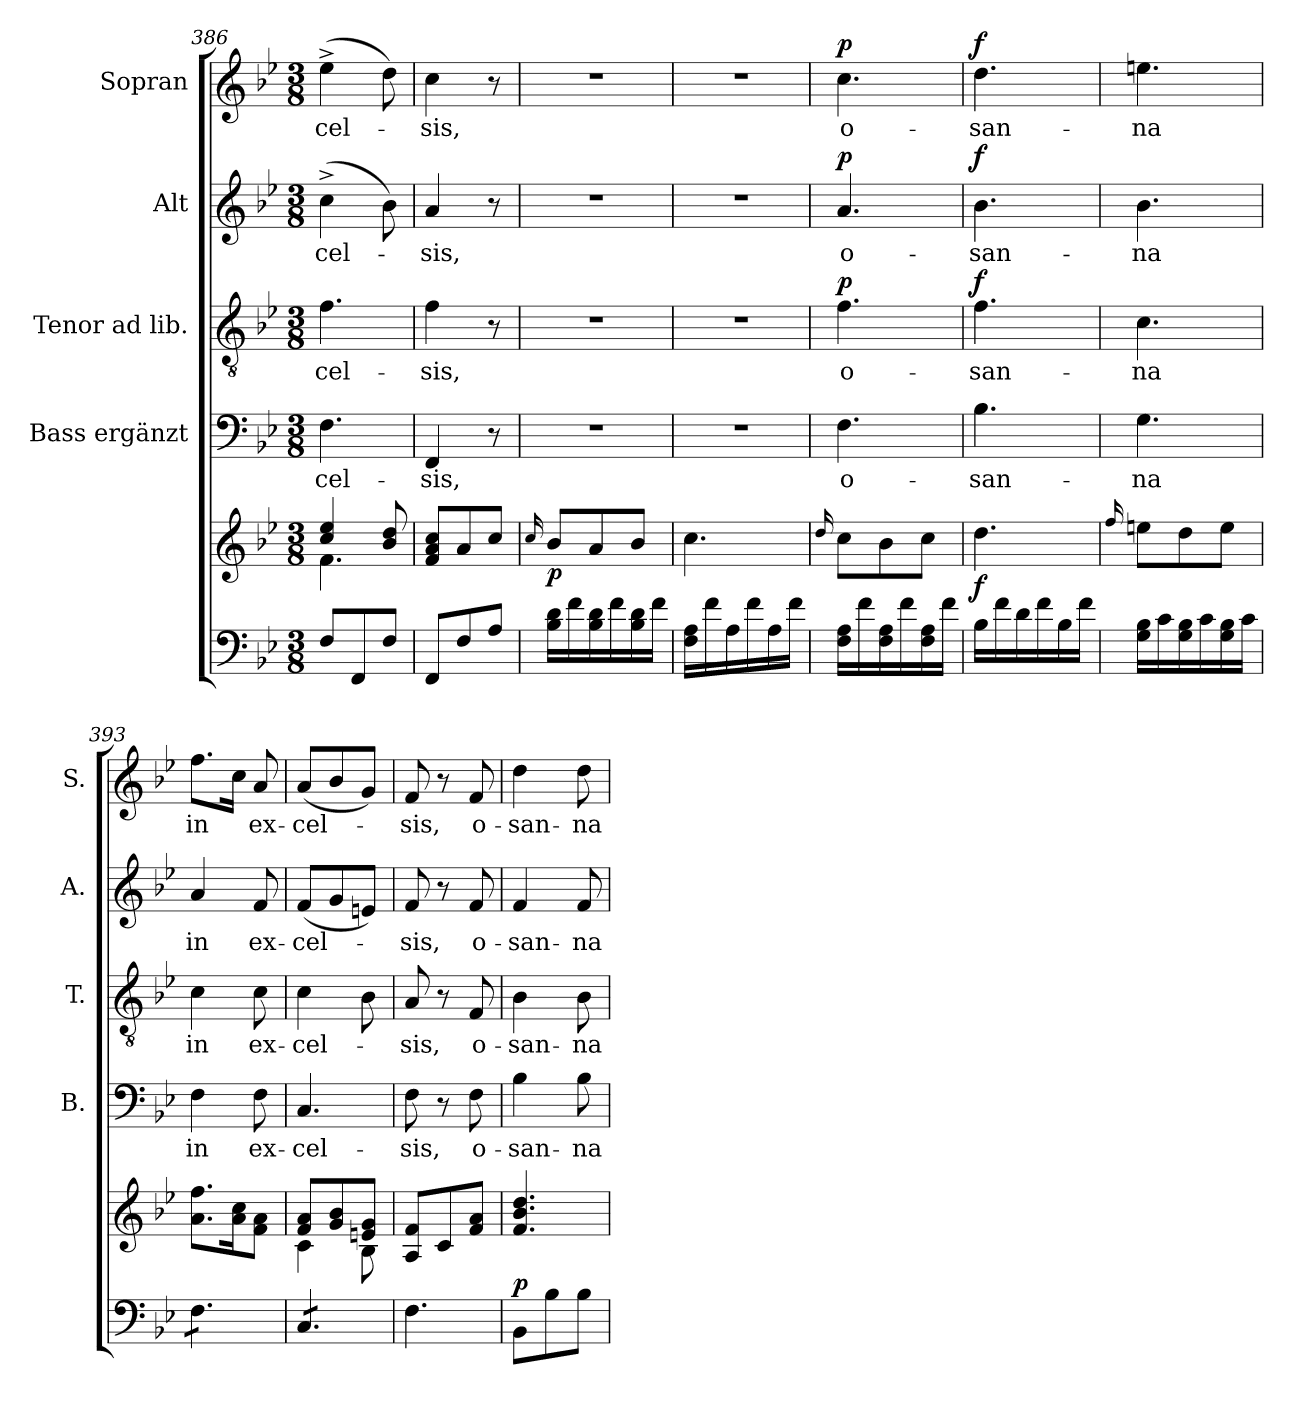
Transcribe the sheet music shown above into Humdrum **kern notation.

**kern	**kern	**dynam	**kern	**text	**kern	**text	**dynam	**kern	**text	**dynam	**kern	**text	**dynam
*part5	*part5	*part5	*part4	*part4	*part3	*part3	*part3	*part2	*part2	*part2	*part1	*part1	*part1
*staff6	*staff5	*staff5/6	*staff4	*staff4	*staff3	*staff3	*staff3	*staff2	*staff2	*staff2	*staff1	*staff1	*staff1
*	*	*	*I"Bass ergänzt	*	*I"Tenor ad lib.	*	*	*I"Alt	*	*	*I"Sopran	*	*
*	*	*	*I'B.	*	*I'T.	*	*	*I'A.	*	*	*I'S.	*	*
*clefF4	*clefG2	*	*clefF4	*	*clefGv2	*	*	*clefG2	*	*	*clefG2	*	*
*k[b-e-]	*k[b-e-]	*	*k[b-e-]	*	*k[b-e-]	*	*	*k[b-e-]	*	*	*k[b-e-]	*	*
*B-:	*B-:	*	*B-:	*	*B-:	*	*	*B-:	*	*	*B-:	*	*
*M3/8	*M3/8	*	*M3/8	*	*M3/8	*	*	*M3/8	*	*	*M3/8	*	*
=386	=386	=386	=386	=386	=386	=386	=386	=386	=386	=386	=386	=386	=386
*	*^	*	*	*	*	*	*	*	*	*	*	*	*
!	!	!	!	!	!LO:LY:b	!	!LO:LY:b	!	!	!LO:LY:b	!	!	!LO:LY:b	!
8F/L	4cc/ 4ee-/	4.f\	.	4.F\	-cel-	4.f\	-cel-	.	(>4cc^>\	-cel-	.	(>4ee-^>\	-cel-	.
8FF/	.	.	.	.	.	.	.	.	.	.	.	.	.	.
8F/J	8b-/ 8dd/	.	.	.	.	.	.	.	8b-\)	.	.	8dd\)	.	.
*	*v	*v	*	*	*	*	*	*	*	*	*	*	*	*
=387	=387	=387	=387	=387	=387	=387	=387	=387	=387	=387	=387	=387	=387
!	!	!	!	!LO:LY:b	!	!LO:LY:b	!	!	!LO:LY:b	!	!	!LO:LY:b	!
8FF/L	8f/ 8a/ 8cc/L	.	4FF/	-sis,	4f\	-sis,	.	4a/	-sis,	.	4cc\	-sis,	.
8F/	8a/	.	.	.	.	.	.	.	.	.	.	.	.
8A/J	8cc/J	.	8r	.	8r	.	.	8r	.	.	8r	.	.
=388	=388	=388	=388	=388	=388	=388	=388	=388	=388	=388	=388	=388	=388
.	16qqcc/	.	.	.	.	.	.	.	.	.	.	.	.
!	!	!LO:DY:b	!	!	!	!	!	!	!	!	!	!	!
16B-\ 16d\LL	8b-/L	p	4.r	.	4.r	.	.	4.r	.	.	4.r	.	.
16f\	.	.	.	.	.	.	.	.	.	.	.	.	.
16B-\ 16d\	8a/	.	.	.	.	.	.	.	.	.	.	.	.
16f\	.	.	.	.	.	.	.	.	.	.	.	.	.
16B-\ 16d\	8b-/J	.	.	.	.	.	.	.	.	.	.	.	.
16f\JJ	.	.	.	.	.	.	.	.	.	.	.	.	.
=389	=389	=389	=389	=389	=389	=389	=389	=389	=389	=389	=389	=389	=389
16F\ 16A\LL	4.cc\	.	4.r	.	4.r	.	.	4.r	.	.	4.r	.	.
16f\	.	.	.	.	.	.	.	.	.	.	.	.	.
16A\	.	.	.	.	.	.	.	.	.	.	.	.	.
16f\	.	.	.	.	.	.	.	.	.	.	.	.	.
16A\	.	.	.	.	.	.	.	.	.	.	.	.	.
16f\JJ	.	.	.	.	.	.	.	.	.	.	.	.	.
=390	=390	=390	=390	=390	=390	=390	=390	=390	=390	=390	=390	=390	=390
.	16qqdd/	.	.	.	.	.	.	.	.	.	.	.	.
!	!	!	!	!LO:LY:b	!	!LO:LY:b	!LO:DY:a	!	!LO:LY:b	!LO:DY:a	!	!LO:LY:b	!LO:DY:a
16F\ 16A\LL	8cc\L	.	4.F\	o-	4.f\	o-	p	4.a/	o-	p	4.cc\	o-	p
16f\	.	.	.	.	.	.	.	.	.	.	.	.	.
16F\ 16A\	8b-\	.	.	.	.	.	.	.	.	.	.	.	.
16f\	.	.	.	.	.	.	.	.	.	.	.	.	.
16F\ 16A\	8cc\J	.	.	.	.	.	.	.	.	.	.	.	.
16f\JJ	.	.	.	.	.	.	.	.	.	.	.	.	.
!!LO:LB:g=z
=391	=391	=391	=391	=391	=391	=391	=391	=391	=391	=391	=391	=391	=391
!	!	!LO:DY:b	!	!LO:LY:b	!	!LO:LY:b	!LO:DY:a	!	!LO:LY:b	!LO:DY:a	!	!LO:LY:b	!LO:DY:a
16B-\LL	4.dd\	f	4.B-\	-san-	4.f\	-san-	f	4.b-\	-san-	f	4.dd\	-san-	f
16f\	.	.	.	.	.	.	.	.	.	.	.	.	.
16d\	.	.	.	.	.	.	.	.	.	.	.	.	.
16f\	.	.	.	.	.	.	.	.	.	.	.	.	.
16B-\	.	.	.	.	.	.	.	.	.	.	.	.	.
16f\JJ	.	.	.	.	.	.	.	.	.	.	.	.	.
=392	=392	=392	=392	=392	=392	=392	=392	=392	=392	=392	=392	=392	=392
.	16qqff/	.	.	.	.	.	.	.	.	.	.	.	.
!	!	!	!	!LO:LY:b	!	!LO:LY:b	!	!	!LO:LY:b	!	!	!LO:LY:b	!
16G\ 16B-\LL	8een\L	.	4.G\	-na	4.c\	-na	.	4.b-\	-na	.	4.een\	-na	.
16c\	.	.	.	.	.	.	.	.	.	.	.	.	.
16G\ 16B-\	8dd\	.	.	.	.	.	.	.	.	.	.	.	.
16c\	.	.	.	.	.	.	.	.	.	.	.	.	.
16G\ 16B-\	8ee\J	.	.	.	.	.	.	.	.	.	.	.	.
16c\JJ	.	.	.	.	.	.	.	.	.	.	.	.	.
=393	=393	=393	=393	=393	=393	=393	=393	=393	=393	=393	=393	=393	=393
!	!	!	!	!LO:LY:b	!	!LO:LY:b	!	!	!LO:LY:b	!	!	!LO:LY:b	!
*tremolo	*	*	*	*	*	*	*	*	*	*	*	*	*
8F\L	8.a\ 8.ff\L	.	4F\	in	4c\	in	.	4a/	in	.	8.ff\L	in	.
8F\	.	.	.	.	.	.	.	.	.	.	.	.	.
.	16a\ 16cc\k	.	.	.	.	.	.	.	.	.	16cc\Jk	.	.
!	!	!	!	!LO:LY:b	!	!LO:LY:b	!	!	!LO:LY:b	!	!	!LO:LY:b	!
8F\J	8f\ 8a\J	.	8F\	ex-	8c\	ex-	.	8f/	ex-	.	8a/	ex-	.
=394	=394	=394	=394	=394	=394	=394	=394	=394	=394	=394	=394	=394	=394
*	*^	*	*	*	*	*	*	*	*	*	*	*	*
!	!	!	!	!	!LO:LY:b	!	!LO:LY:b	!	!	!LO:LY:b	!	!	!LO:LY:b	!
8C/L	8f/ 8a/L	4c\	.	4.C/	-cel-	4c\	-cel-	.	(<8f/L	-cel-	.	(<8a/L	-cel-	.
8C/	8g/ 8b-/	.	.	.	.	.	.	.	8g/	.	.	8b-/	.	.
8C/J	8en/ 8g/J	8B-\	.	.	.	8B-\	.	.	8en/J)	.	.	8g/J)	.	.
*Xtremolo	*	*	*	*	*	*	*	*	*	*	*	*	*	*
=395	=395	=395	=395	=395	=395	=395	=395	=395	=395	=395	=395	=395	=395	=395
!	!	!	!	!	!LO:LY:b	!	!LO:LY:b	!	!	!LO:LY:b	!	!	!LO:LY:b	!
*	*v	*v	*	*	*	*	*	*	*	*	*	*	*	*
4.F\	8A/ 8f/L	.	8F\	-sis,	8A/	-sis,	.	8f/	-sis,	.	8f/	-sis,	.
.	8c/	.	8r	.	8r	.	.	8r	.	.	8r	.	.
!	!	!	!	!LO:LY:b	!	!LO:LY:b	!	!	!LO:LY:b	!	!	!LO:LY:b	!
.	8f/ 8a/J	.	8F\	o-	8F/	o-	.	8f/	o-	.	8f/	o-	.
=396	=396	=396	=396	=396	=396	=396	=396	=396	=396	=396	=396	=396	=396
!	!	!LO:DY:a=2	!	!LO:LY:b	!	!LO:LY:b	!	!	!LO:LY:b	!	!	!LO:LY:b	!
8BB-\L	4.f/ 4.b-/ 4.dd/	p	4B-\	-san-	4B-\	-san-	.	4f/	-san-	.	4dd\	-san-	.
8B-\	.	.	.	.	.	.	.	.	.	.	.	.	.
!	!	!	!	!LO:LY:b	!	!LO:LY:b	!	!	!LO:LY:b	!	!	!LO:LY:b	!
8B-\J	.	.	8B-\	-na	8B-\	-na	.	8f/	-na	.	8dd\	-na	.
=	=	=	=	=	=	=	=	=	=	=	=	=	=
*-	*-	*-	*-	*-	*-	*-	*-	*-	*-	*-	*-	*-	*-
